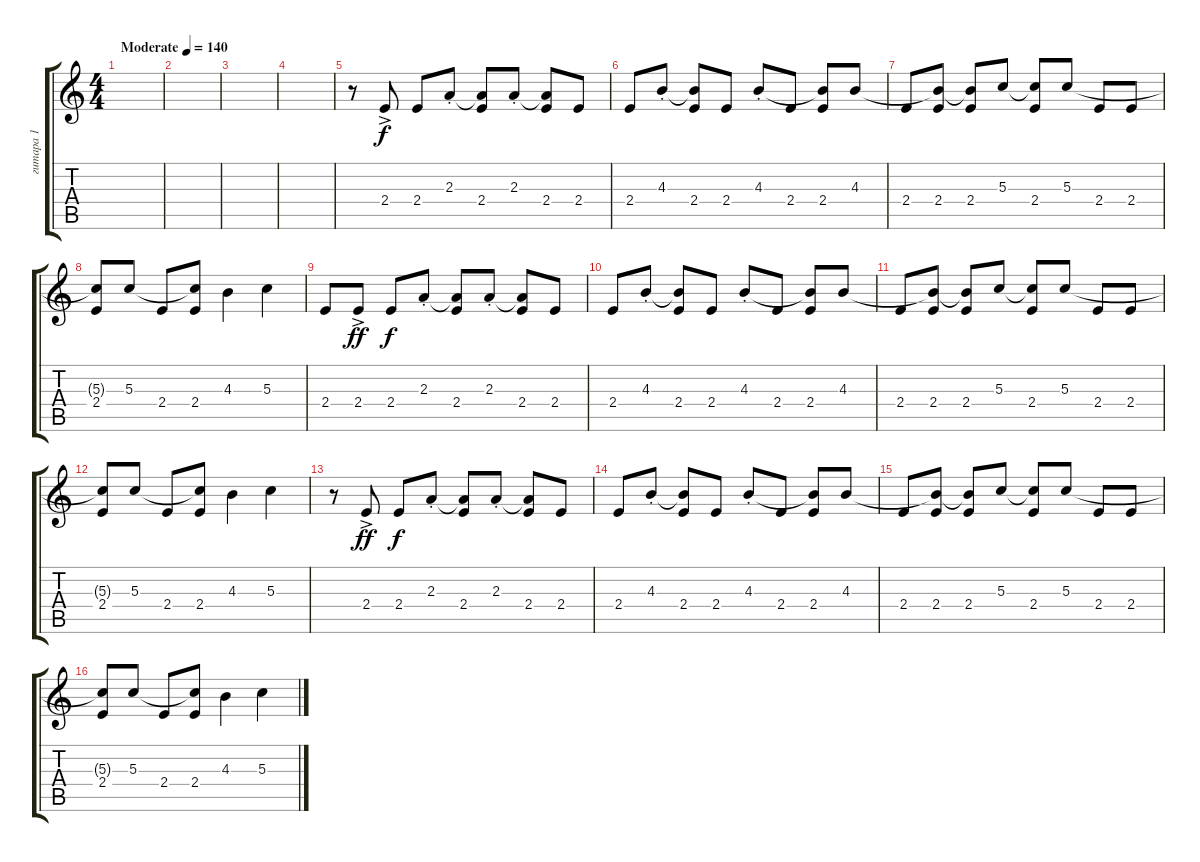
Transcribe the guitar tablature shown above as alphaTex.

\track ("гитара 1" "гитара 1") {instrument electricguitarclean bank 50}
\staff {score tabs}
\tuning (E4 B3 G3 D3 A2 E2) {hide}
\ts (4 4)
\tempo (140 "Moderate")
\clef g2
\ks c
|
|
|
|
r.8 2.4{ac}.8 2.4.8{dy f} 2.3{st}.8 (2.3{t} 2.4).8 2.3{st}.8 (2.3{t} 2.4).8 2.4.8 |
2.4.8 4.3{st}.8 (4.3{t} 2.4).8 2.4.8 4.3{st}.8 2.4.8 (4.3{t} 2.4).8 4.3.8 |
2.4.8 (4.3{t} 2.4).8 (4.3{t} 2.4).8 5.3.8 (5.3{t} 2.4).8 5.3.8 2.4.8 2.4.8 |
(5.3{t} 2.4).8 5.3.8 2.4.8 (5.3{t} 2.4).8 4.3.4 5.3.4 |
2.4.8 2.4{ac}.8{dy ff} 2.4.8{dy f} 2.3{st}.8 (2.3{t} 2.4).8 2.3{st}.8 (2.3{t} 2.4).8 2.4.8 |
2.4.8 4.3{st}.8 (4.3{t} 2.4).8 2.4.8 4.3{st}.8 2.4.8 (4.3{t} 2.4).8 4.3.8 |
2.4.8 (4.3{t} 2.4).8 (4.3{t} 2.4).8 5.3.8 (5.3{t} 2.4).8 5.3.8 2.4.8 2.4.8 |
(5.3{t} 2.4).8 5.3.8 2.4.8 (5.3{t} 2.4).8 4.3.4 5.3.4 |
r.8 2.4{ac}.8{dy ff} 2.4.8{dy f} 2.3{st}.8 (2.3{t} 2.4).8 2.3{st}.8 (2.3{t} 2.4).8 2.4.8 |
2.4.8 4.3{st}.8 (4.3{t} 2.4).8 2.4.8 4.3{st}.8 2.4.8 (4.3{t} 2.4).8 4.3.8 |
2.4.8 (4.3{t} 2.4).8 (4.3{t} 2.4).8 5.3.8 (5.3{t} 2.4).8 5.3.8 2.4.8 2.4.8 |
(5.3{t} 2.4).8 5.3.8 2.4.8 (5.3{t} 2.4).8 4.3.4 5.3.4
